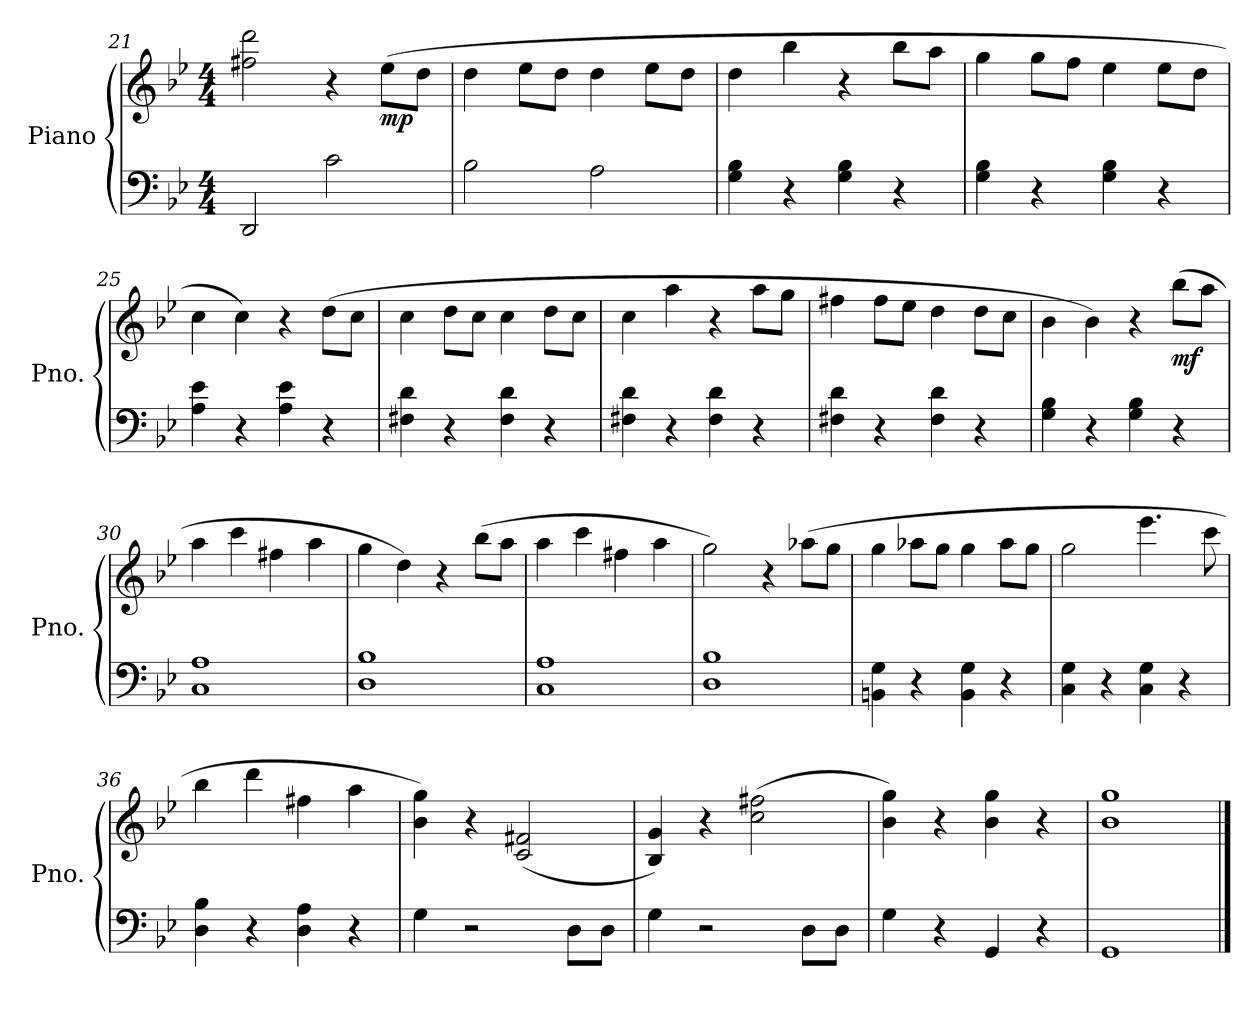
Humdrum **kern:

**kern	**kern	**dynam
*part1	*part1	*part1
*staff2	*staff1	*staff1/2
*I"Piano	*	*
*I'Pno.	*	*
*clefF4	*clefG2	*
*k[b-e-]	*k[b-e-]	*
*M4/4	*M4/4	*
=21	=21	=21
2DD/	2ff#X\ 2ddd\	.
2c\	4r	.
!	!	!LO:DY:b
.	(>8ee-\L	mp
.	8dd\J	.
!!LO:LB:g=z
=22	=22	=22
2B-\	4dd\	.
.	8ee-\L	.
.	8dd\J	.
2A\	4dd\	.
.	8ee-\L	.
.	8dd\J	.
=23	=23	=23
4G\ 4B-\	4dd\	.
4r	4bb-\	.
4G\ 4B-\	4r	.
4r	8bb-\L	.
.	8aa\J	.
=24	=24	=24
4G\ 4B-\	4gg\	.
4r	8gg\L	.
.	8ff\J	.
4G\ 4B-\	4ee-\	.
4r	8ee-\L	.
.	8dd\J	.
=25	=25	=25
4A\ 4e-\	4cc\	.
4r	4cc\)	.
4A\ 4e-\	4r	.
4r	(>8dd\L	.
.	8cc\J	.
=26	=26	=26
4F#X\ 4d\	4cc\	.
4r	8dd\L	.
.	8cc\J	.
4F#\ 4d\	4cc\	.
4r	8dd\L	.
.	8cc\J	.
=27	=27	=27
4F#X\ 4d\	4cc\	.
4r	4aa\	.
4F#\ 4d\	4r	.
4r	8aa\L	.
.	8gg\J	.
=28	=28	=28
4F#X\ 4d\	4ff#X\	.
4r	8ff#\L	.
.	8ee-\J	.
4F#\ 4d\	4dd\	.
4r	8dd\L	.
.	8cc\J	.
!!LO:LB:g=z
=29	=29	=29
4G\ 4B-\	4b-\	.
4r	4b-\)	.
4G\ 4B-\	4r	.
!	!	!LO:DY:b
4r	(>8bb-\L	mf
.	8aa\J	.
=30	=30	=30
1C 1A	4aa\	.
.	4ccc\	.
.	4ff#X\	.
.	4aa\	.
=31	=31	=31
1D 1B-	4gg\	.
.	4dd\)	.
.	4r	.
.	(>8bb-\L	.
.	8aa\J	.
=32	=32	=32
1C 1A	4aa\	.
.	4ccc\	.
.	4ff#X\	.
.	4aa\	.
=33	=33	=33
1D 1B-	2gg\)	.
.	4r	.
.	(>8aa-X\L	.
.	8gg\J	.
=34	=34	=34
4BBn\ 4G\	4gg\	.
4r	8aa-X\L	.
.	8gg\J	.
4BB\ 4G\	4gg\	.
4r	8aa-\L	.
.	8gg\J	.
=35	=35	=35
4C\ 4G\	2gg\	.
4r	.	.
4C\ 4G\	4.eee-\	.
4r	.	.
.	8ccc\	.
!!LO:PB:g=z
=36	=36	=36
4D\ 4B-\	4bb-\	.
4r	4ddd\	.
4D\ 4A\	4ff#X\	.
4r	4aa\	.
=37	=37	=37
4G\	4b-\ 4gg\)	.
2r	4r	.
.	(<2c/ 2f#X/	.
8D\L	.	.
8D\J	.	.
=38	=38	=38
4G\	4B-/ 4g/)	.
2r	4r	.
.	(>2cc\ 2ff#X\	.
8D\L	.	.
8D\J	.	.
=39	=39	=39
4G\	4b-\ 4gg\)	.
4r	4r	.
4GG/	4b-\ 4gg\	.
4r	4r	.
=40	=40	=40
1GG	1b- 1gg	.
==	==	==
*-	*-	*-
